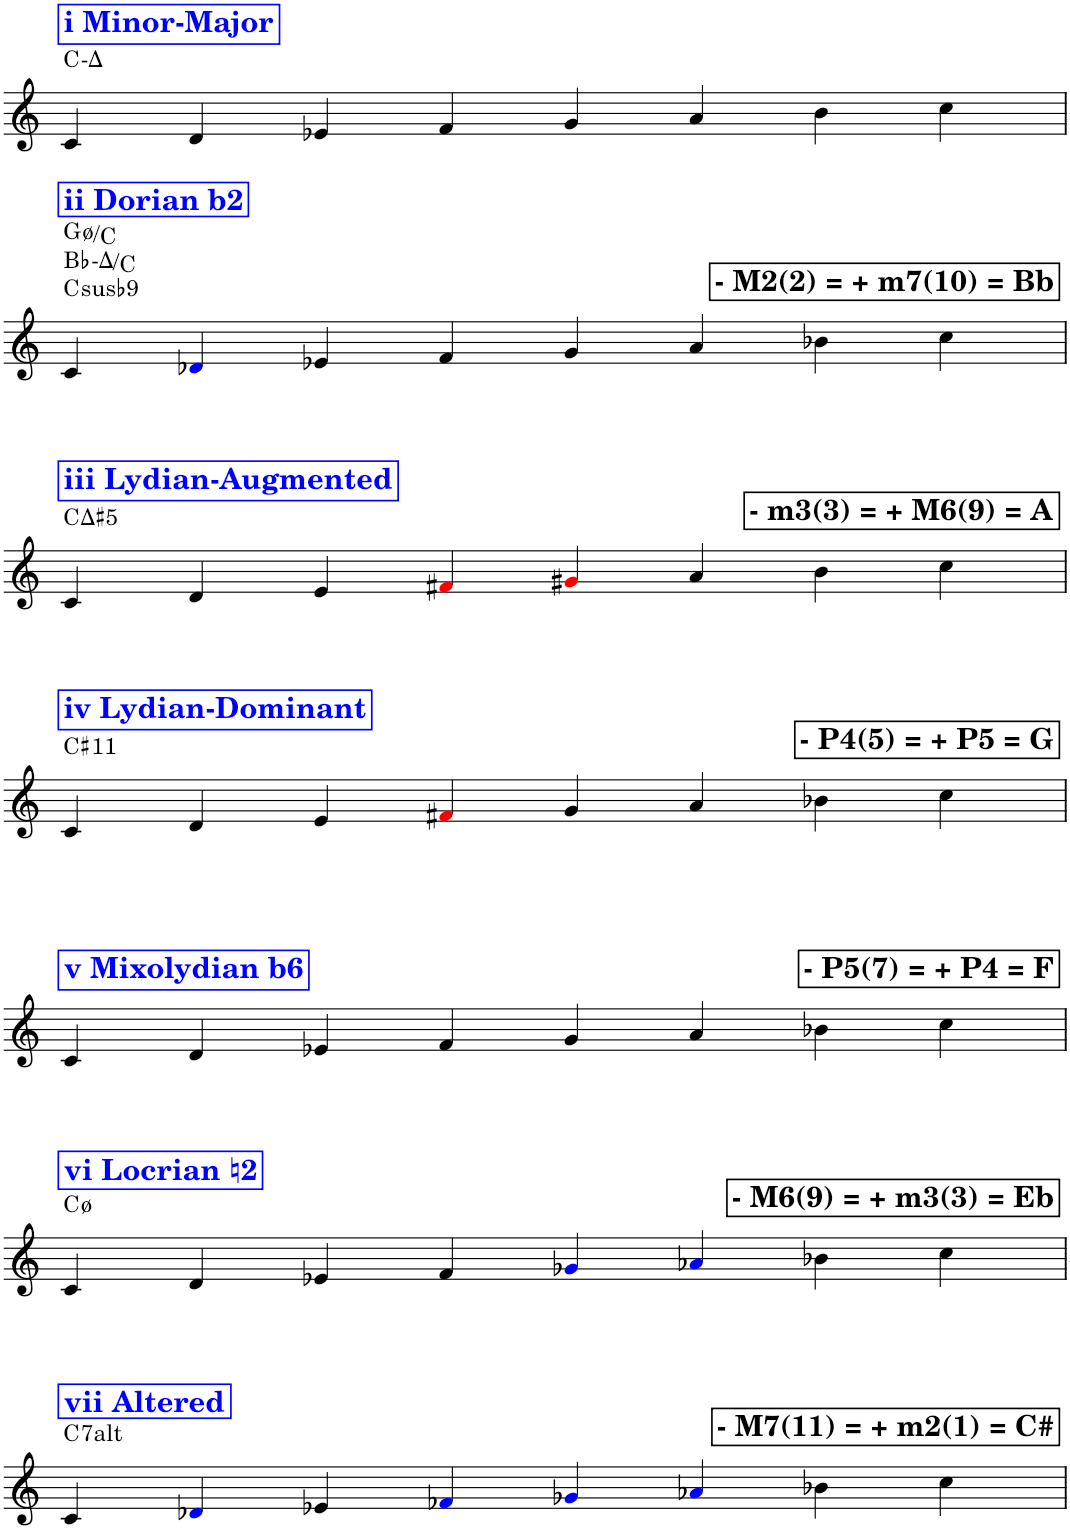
**kern	**harte
*part1	*part1
*staff1	*
*I"Piano	*
*I'Pno.	*
!!LO:PB:g=z
*clefG2	*
*k[]	*
*M4/2	*
!!LO:REH:place=s1:a:B:color=#0000FF:fs=14:t=i Minor-Major
=8	=8
!	!LO:H:kt=^7
4c/	C:minmaj7
4d/	.
4e-X/	.
4f/	.
4g/	.
4a/	.
4b\	.
4cc\	.
!!LO:LB:g=z
!!LO:REH:place=s1:a:B:rj:fs=14:t=- M2(2) = + m7(10) = Bb:qo=7
!!LO:REH:place=s1:a:B:color=#0000FF:fs=14:t=ii Dorian b2
=9	=9
!	!LO:H:n=1:kt=b9
!	!LO:H:n=2:kt=^7
4c/	C:maj Bb:minmaj7/2 G:hdim7/4
4d-Xi/	.
4e-X/	.
4f/	.
4g/	.
4a/	.
4b-X\	.
4cc\	.
!!LO:LB:g=z
!!LO:REH:place=s1:a:B:rj:fs=14:t=- m3(3) = + M6(9) = A:qo=7
!!LO:REH:place=s1:a:B:color=#0000FF:fs=14:t=iii Lydian-Augmented
=10	=10
4c/	C:(3,#5)
4d/	.
4e/	.
4f#Xj/	.
4g#Xj/	.
4a/	.
4b\	.
4cc\	.
!!LO:LB:g=z
!!LO:REH:place=s1:a:B:rj:fs=14:t=- P4(5) = + P5 = G:qo=7
!!LO:REH:place=s1:a:B:color=#0000FF:fs=14:t=iv Lydian-Dominant
=11	=11
!	!LO:H:kt=11
4c/	C#:9(11)
4d/	.
4e/	.
4f#Xj/	.
4g/	.
4a/	.
4b-X\	.
4cc\	.
!!LO:LB:g=z
!!LO:REH:place=s1:a:B:rj:fs=14:t=- P5(7) = + P4 = F:qo=7
!!LO:REH:place=s1:a:B:color=#0000FF:fs=14:t=v Mixolydian b6
=12	=12
4c/	.
4d/	.
4e-X/	.
4f/	.
4g/	.
4a/	.
4b-X\	.
4cc\	.
!!LO:LB:g=z
!!LO:REH:place=s1:a:B:rj:fs=14:t=- M6(9) = + m3(3) = Eb:qo=7
!!LO:REH:place=s1:a:B:color=#0000FF:fs=14:t=vi Locrian ♮2
=13	=13
4c/	C:hdim7
4d/	.
4e-X/	.
4f/	.
4g-Xi/	.
4a-Xi/	.
4b-X\	.
4cc\	.
!!LO:LB:g=z
!!LO:REH:place=s1:a:B:rj:fs=14:t=- M7(11) = + m2(1) = C#:qo=7
!!LO:REH:place=s1:a:B:color=#0000FF:fs=14:t=vii Altered
=14	=14
!	!LO:H:kt=7
4c/	C:(3,b5,#5,b7,b9,#9)
4d-Xi/	.
4e-X/	.
4f-Xi/	.
4g-Xi/	.
4a-Xi/	.
4b-X\	.
4cc\	.
=	=
*-	*-
